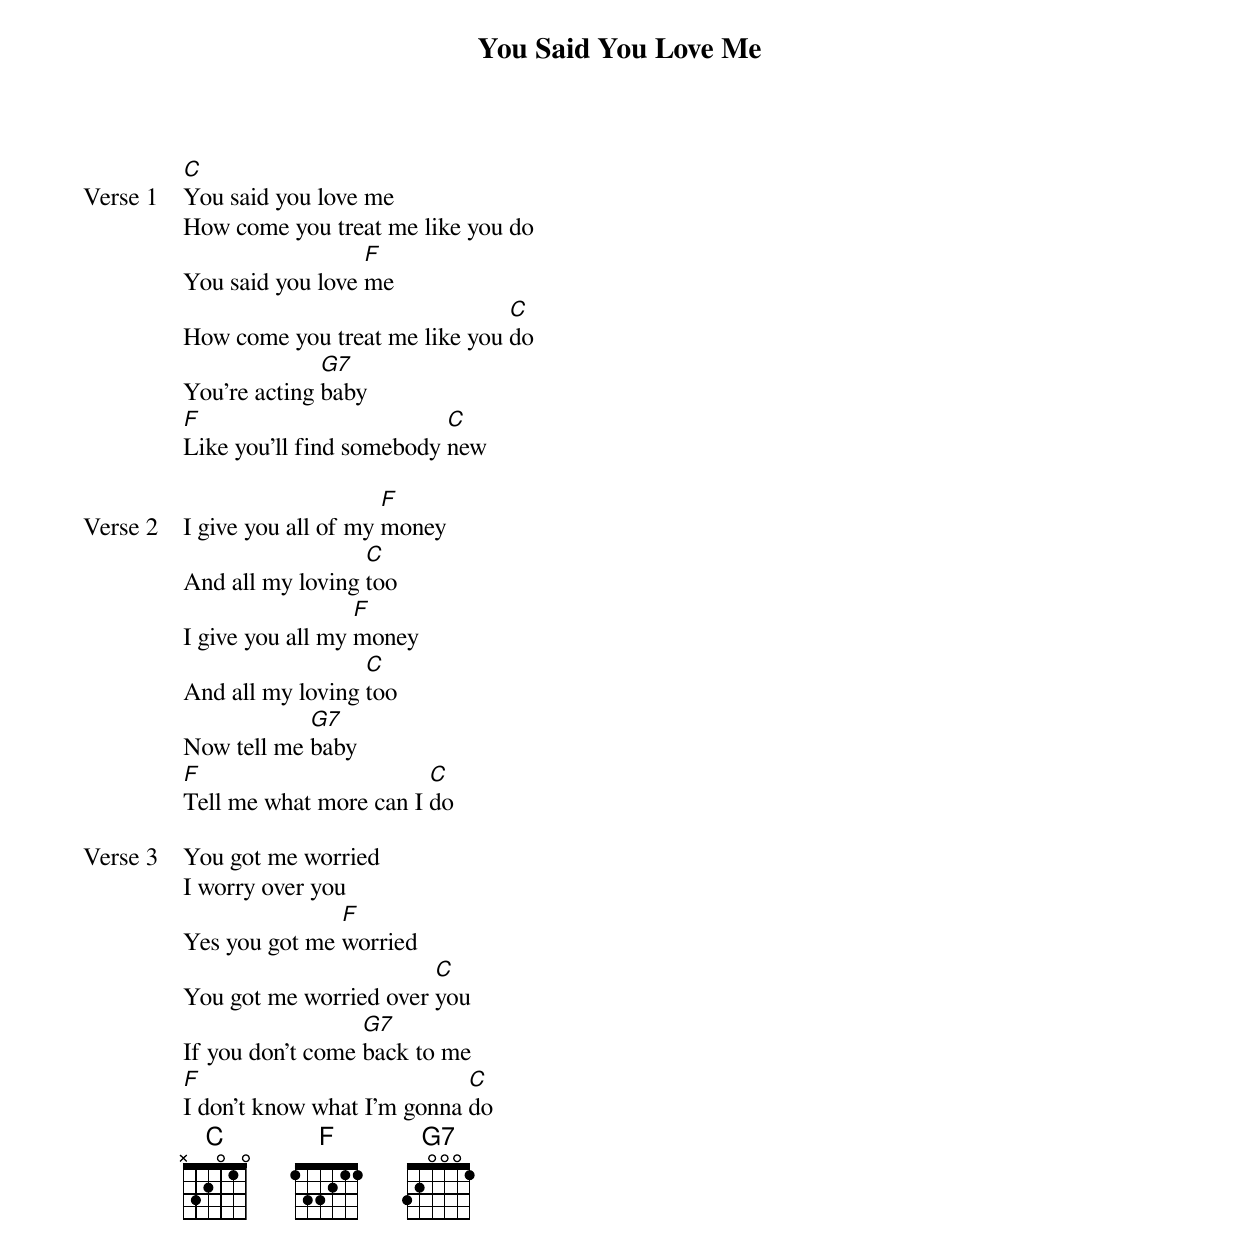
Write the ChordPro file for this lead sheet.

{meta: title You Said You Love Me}
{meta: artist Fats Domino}
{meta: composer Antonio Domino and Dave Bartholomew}
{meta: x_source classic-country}
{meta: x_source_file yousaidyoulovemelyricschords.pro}
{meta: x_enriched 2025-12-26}

{start_of_verse: Verse 1}
[C]You said you love me
How come you treat me like you do
You said you love [F]me
How come you treat me like you [C]do
You're acting [G7]baby
[F]Like you'll find somebody [C]new
{end_of_verse}

{start_of_verse: Verse 2}
I give you all of my [F]money
And all my loving [C]too
I give you all my [F]money
And all my loving [C]too
Now tell me [G7]baby
[F]Tell me what more can I [C]do
{end_of_verse}

{start_of_verse: Verse 3}
You got me worried
I worry over you
Yes you got me [F]worried
You got me worried over [C]you
If you don't come [G7]back to me
[F]I don't know what I'm gonna [C]do
{end_of_verse}
